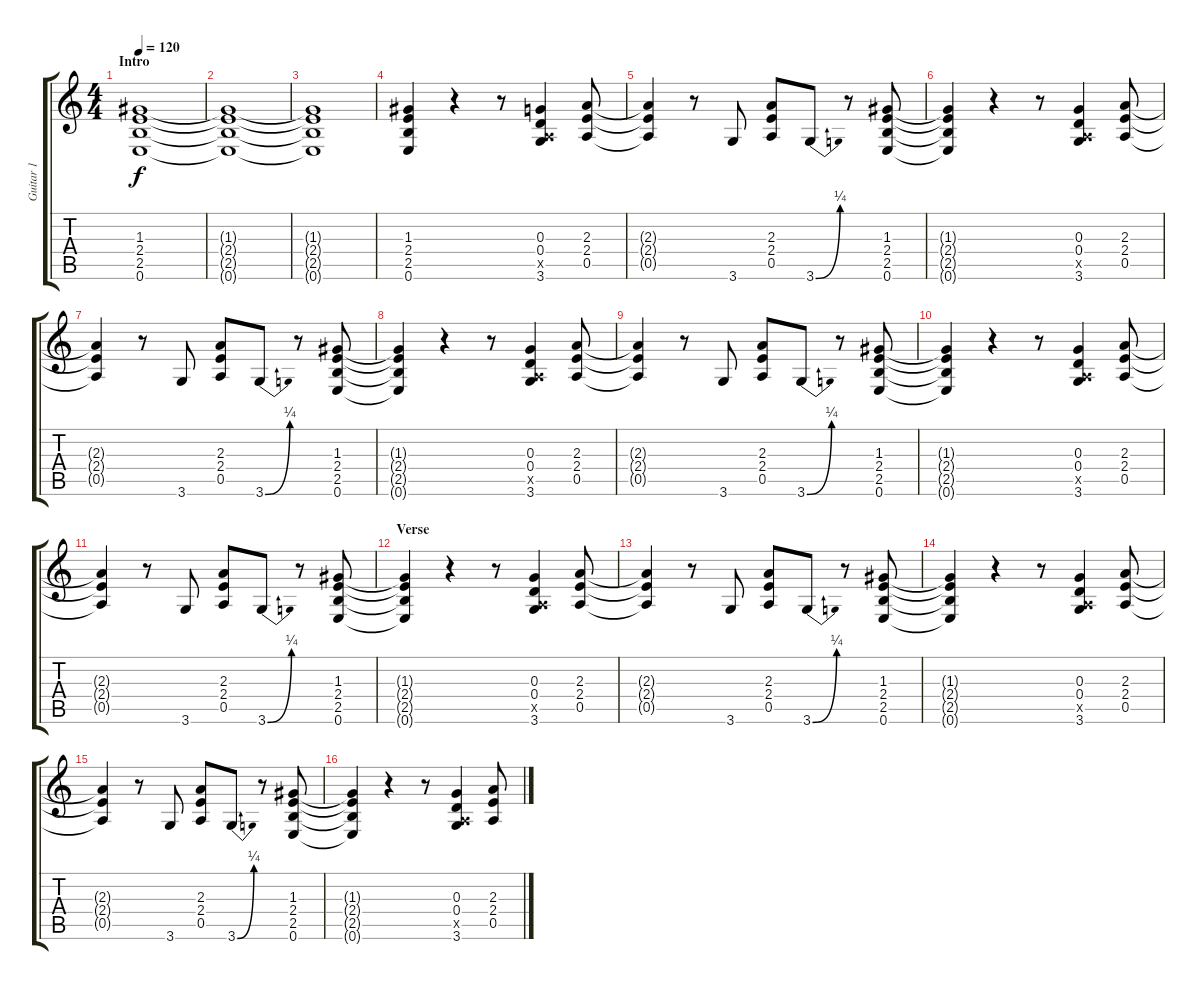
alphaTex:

\track ("Guitar 1" "Guitar 1") {instrument distortionguitar}
\staff {score tabs}
\tuning (E4 B3 G3 D3 A2 E2) {hide}
\ts (4 4)
\section ("" "Intro")
\tempo 120
\clef g2
\ks c
(1.3 2.4 2.5 0.6).1{dy f instrument distortionguitar} |
(1.3{t} 2.4{t} 2.5{t} 0.6{t}).1 |
(1.3{t} 2.4{t} 2.5{t} 0.6{t}).1 |
(1.3 2.4 2.5 0.6).4 r.4 r.8 (0.3 0.4 0.5{x} 3.6).4 (2.3 2.4 0.5).8 |
(2.3{t} 2.4{t} 0.5{t}).4 r.8 3.6.8 (2.3 2.4 0.5).8 3.6{be (bend 0 0 60 1)}.8 r.8 (1.3 2.4 2.5 0.6).8 |
(1.3{t} 2.4{t} 2.5{t} 0.6{t}).4 r.4 r.8 (0.3 0.4 0.5{x} 3.6).4 (2.3 2.4 0.5).8 |
(2.3{t} 2.4{t} 0.5{t}).4 r.8 3.6.8 (2.3 2.4 0.5).8 3.6{be (bend 0 0 60 1)}.8 r.8 (1.3 2.4 2.5 0.6).8 |
(1.3{t} 2.4{t} 2.5{t} 0.6{t}).4 r.4 r.8 (0.3 0.4 0.5{x} 3.6).4 (2.3 2.4 0.5).8 |
(2.3{t} 2.4{t} 0.5{t}).4 r.8 3.6.8 (2.3 2.4 0.5).8 3.6{be (bend 0 0 60 1)}.8 r.8 (1.3 2.4 2.5 0.6).8 |
(1.3{t} 2.4{t} 2.5{t} 0.6{t}).4 r.4 r.8 (0.3 0.4 0.5{x} 3.6).4 (2.3 2.4 0.5).8 |
(2.3{t} 2.4{t} 0.5{t}).4 r.8 3.6.8 (2.3 2.4 0.5).8 3.6{be (bend 0 0 60 1)}.8 r.8 (1.3 2.4 2.5 0.6).8 |
\section ("" "Verse")
(1.3{t} 2.4{t} 2.5{t} 0.6{t}).4 r.4 r.8 (0.3 0.4 0.5{x} 3.6).4 (2.3 2.4 0.5).8 |
(2.3{t} 2.4{t} 0.5{t}).4 r.8 3.6.8 (2.3 2.4 0.5).8 3.6{be (bend 0 0 60 1)}.8 r.8 (1.3 2.4 2.5 0.6).8 |
(1.3{t} 2.4{t} 2.5{t} 0.6{t}).4 r.4 r.8 (0.3 0.4 0.5{x} 3.6).4 (2.3 2.4 0.5).8 |
(2.3{t} 2.4{t} 0.5{t}).4 r.8 3.6.8 (2.3 2.4 0.5).8 3.6{be (bend 0 0 60 1)}.8 r.8 (1.3 2.4 2.5 0.6).8 |
(1.3{t} 2.4{t} 2.5{t} 0.6{t}).4 r.4 r.8 (0.3 0.4 0.5{x} 3.6).4 (2.3 2.4 0.5).8
